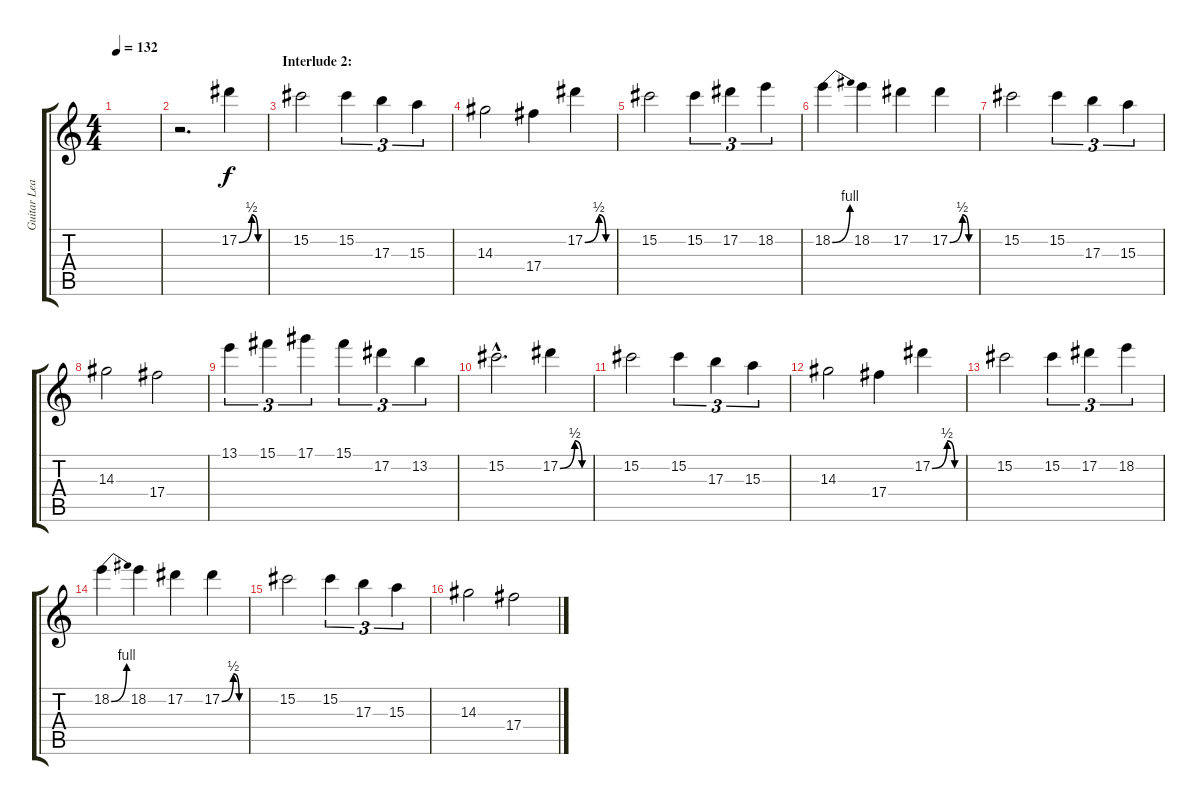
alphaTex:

\track ("Guitar Lead" "Guitar Lea") {instrument distortionguitar}
\staff {score tabs}
\tuning (Eb4 Bb3 Gb3 Db3 Ab2 Eb2) {hide}
\ts (4 4)
\tempo 132
\clef g2
\ks c
|
r.2{d} 17.2{be (custom 0 0 30 2 45 0 60 0)}.4 |
\section ("" "Interlude 2:")
15.2.2 15.2.4{tu (3 2)} 17.3.4{tu (3 2)} 15.3.4{tu (3 2)} |
14.3.2 17.4.4 17.2{be (custom 0 0 30 2 45 0 60 0)}.4 |
15.2.2 15.2.4{tu (3 2)} 17.2.4{tu (3 2)} 18.2.4{tu (3 2)} |
18.2{be (bend 0 0 60 4)}.4 18.2.4 17.2.4 17.2{be (custom 0 0 30 2 45 0 60 0)}.4 |
15.2.2 15.2.4{tu (3 2)} 17.3.4{tu (3 2)} 15.3.4{tu (3 2)} |
14.3.2 17.4.2 |
13.1.4{tu (3 2)} 15.1.4{tu (3 2)} 17.1.4{tu (3 2)} 15.1.4{tu (3 2)} 17.2.4{tu (3 2)} 13.2.4{tu (3 2)} |
15.2{hac}.2{d} 17.2{be (custom 0 0 30 2 45 0 60 0)}.4 |
15.2.2 15.2.4{tu (3 2)} 17.3.4{tu (3 2)} 15.3.4{tu (3 2)} |
14.3.2 17.4.4 17.2{be (custom 0 0 30 2 45 0 60 0)}.4 |
15.2.2 15.2.4{tu (3 2)} 17.2.4{tu (3 2)} 18.2.4{tu (3 2)} |
18.2{be (bend 0 0 60 4)}.4 18.2.4 17.2.4 17.2{be (custom 0 0 30 2 45 0 60 0)}.4 |
15.2.2 15.2.4{tu (3 2)} 17.3.4{tu (3 2)} 15.3.4{tu (3 2)} |
14.3.2 17.4.2
